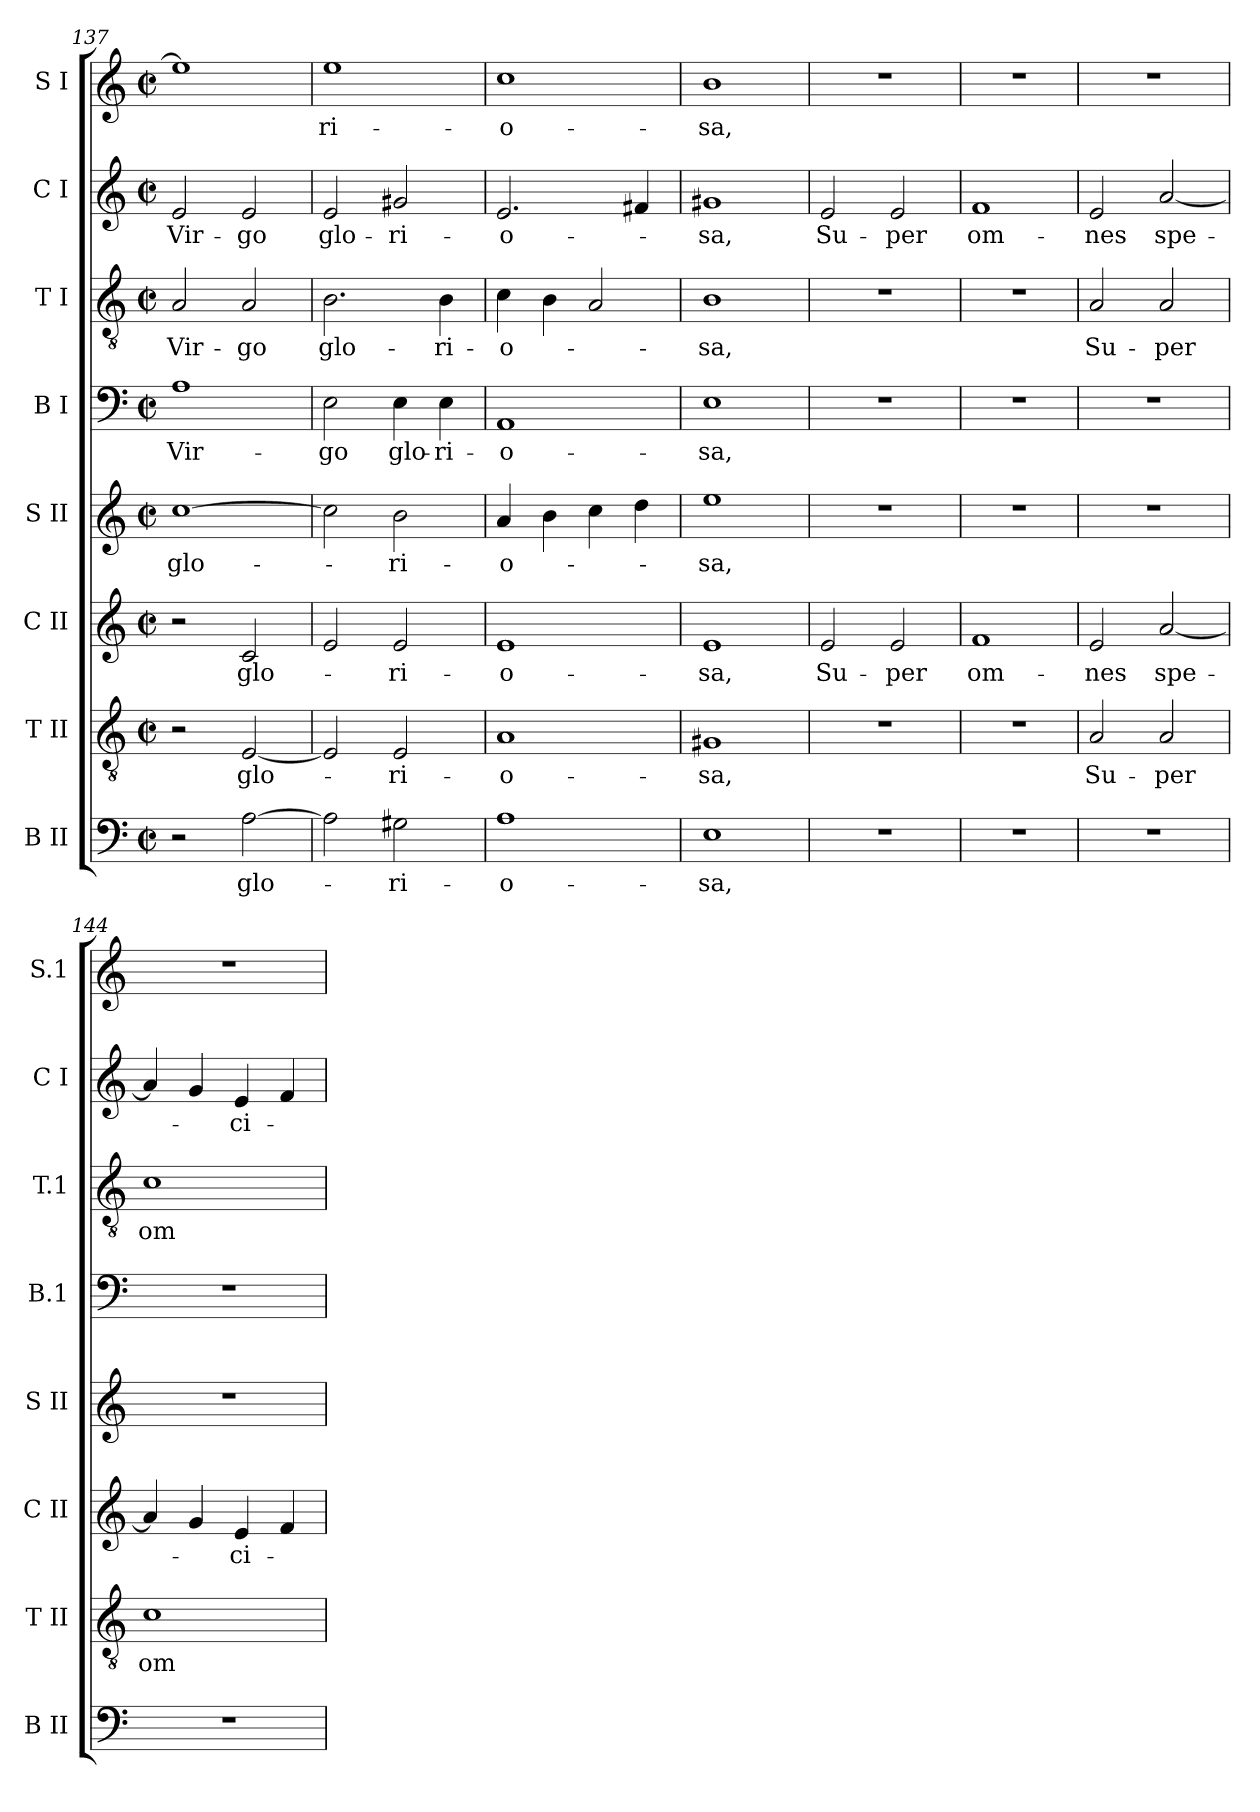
**kern	**text	**kern	**text	**kern	**text	**kern	**text	**kern	**text	**kern	**text	**kern	**text	**kern	**text
*part8	*part8	*part7	*part7	*part6	*part6	*part5	*part5	*part4	*part4	*part3	*part3	*part2	*part2	*part1	*part1
*staff8	*staff8	*staff7	*staff7	*staff6	*staff6	*staff5	*staff5	*staff4	*staff4	*staff3	*staff3	*staff2	*staff2	*staff1	*staff1
*I"B II	*	*I"T II	*	*I"C II	*	*I"S II	*	*I"B I	*	*I"T I	*	*I"C I	*	*I"S I	*
*I'B II	*	*I'T II	*	*I'C II	*	*I'S II	*	*I'B.1	*	*I'T.1	*	*I'C I	*	*I'S.1	*
*clefF4	*	*clefGv2	*	*clefG2	*	*clefG2	*	*clefF4	*	*clefGv2	*	*clefG2	*	*clefG2	*
*k[]	*	*k[]	*	*k[]	*	*k[]	*	*k[]	*	*k[]	*	*k[]	*	*k[]	*
*C:	*	*C:	*	*C:	*	*C:	*	*C:	*	*C:	*	*C:	*	*C:	*
*M2/2	*	*M2/2	*	*M2/2	*	*M2/2	*	*M2/2	*	*M2/2	*	*M2/2	*	*M2/2	*
*met(c|)	*	*met(c|)	*	*met(c|)	*	*met(c|)	*	*met(c|)	*	*met(c|)	*	*met(c|)	*	*met(c|)	*
=137	=137	=137	=137	=137	=137	=137	=137	=137	=137	=137	=137	=137	=137	=137	=137
!	!	!	!	!	!	!	!LO:LY:b	!	!LO:LY:b	!	!LO:LY:b	!	!LO:LY:b	!	!
2r	.	2r	.	2r	.	[1cc	glo-	1A	Vir-	2A/	Vir-	2e/	Vir-	1ee]	.
!	!LO:LY:b	!	!LO:LY:b	!	!LO:LY:b	!	!	!	!	!	!LO:LY:b	!	!LO:LY:b	!	!
[2A\	glo-	[2E/	glo-	2c/	glo-	.	.	.	.	2A/	-go	2e/	-go	.	.
=138	=138	=138	=138	=138	=138	=138	=138	=138	=138	=138	=138	=138	=138	=138	=138
!	!	!	!	!	!	!	!	!	!LO:LY:b	!	!LO:LY:b	!	!LO:LY:b	!	!LO:LY:b
2A\]	.	2E/]	.	2e/	.	2cc\]	.	2E\	-go	2.B\	glo-	2e/	glo-	1ee	-ri-
!	!LO:LY:b	!	!LO:LY:b	!	!LO:LY:b	!	!LO:LY:b	!	!LO:LY:b	!	!	!	!LO:LY:b	!	!
2G#X\	-ri-	2E/	-ri-	2e/	-ri-	2b\	-ri-	4E\	glo-	.	.	2g#X/	-ri-	.	.
!	!	!	!	!	!	!	!	!	!LO:LY:b	!	!LO:LY:b	!	!	!	!
.	.	.	.	.	.	.	.	4E\	-ri-	4B\	-ri-	.	.	.	.
!!LO:PB:g=z
=139	=139	=139	=139	=139	=139	=139	=139	=139	=139	=139	=139	=139	=139	=139	=139
!	!LO:LY:b	!	!LO:LY:b	!	!LO:LY:b	!	!LO:LY:b	!	!LO:LY:b	!	!LO:LY:b	!	!LO:LY:b	!	!LO:LY:b
1A	-o-	1A	-o-	1e	-o-	4a/	-o-	1AA	-o-	4c\	-o-	2.e/	-o-	1cc	-o-
.	.	.	.	.	.	4b\	.	.	.	4B\	.	.	.	.	.
.	.	.	.	.	.	4cc\	.	.	.	2A/	.	.	.	.	.
.	.	.	.	.	.	4dd\	.	.	.	.	.	4f#X/	.	.	.
=140	=140	=140	=140	=140	=140	=140	=140	=140	=140	=140	=140	=140	=140	=140	=140
!	!LO:LY:b	!	!LO:LY:b	!	!LO:LY:b	!	!LO:LY:b	!	!LO:LY:b	!	!LO:LY:b	!	!LO:LY:b	!	!LO:LY:b
1E	-sa,	1G#X	-sa,	1e	-sa,	1ee	-sa,	1E	-sa,	1B	-sa,	1g#X	-sa,	1b	-sa,
=141	=141	=141	=141	=141	=141	=141	=141	=141	=141	=141	=141	=141	=141	=141	=141
!	!	!	!	!	!LO:LY:b	!	!	!	!	!	!	!	!LO:LY:b	!	!
1r	.	1r	.	2e/	Su-	1r	.	1r	.	1r	.	2e/	Su-	1r	.
!	!	!	!	!	!LO:LY:b	!	!	!	!	!	!	!	!LO:LY:b	!	!
.	.	.	.	2e/	-per	.	.	.	.	.	.	2e/	-per	.	.
=142	=142	=142	=142	=142	=142	=142	=142	=142	=142	=142	=142	=142	=142	=142	=142
!	!	!	!	!	!LO:LY:b	!	!	!	!	!	!	!	!LO:LY:b	!	!
1r	.	1r	.	1f	om-	1r	.	1r	.	1r	.	1f	om-	1r	.
=143	=143	=143	=143	=143	=143	=143	=143	=143	=143	=143	=143	=143	=143	=143	=143
!	!	!	!LO:LY:b	!	!LO:LY:b	!	!	!	!	!	!LO:LY:b	!	!LO:LY:b	!	!
1r	.	2A/	Su-	2e/	-nes	1r	.	1r	.	2A/	Su-	2e/	-nes	1r	.
!	!	!	!LO:LY:b	!	!LO:LY:b	!	!	!	!	!	!LO:LY:b	!	!LO:LY:b	!	!
.	.	2A/	-per	[2a/	spe-	.	.	.	.	2A/	-per	[2a/	spe-	.	.
=144	=144	=144	=144	=144	=144	=144	=144	=144	=144	=144	=144	=144	=144	=144	=144
!	!	!	!LO:LY:b	!	!	!	!	!	!	!	!LO:LY:b	!	!	!	!
1r	.	1c	om-	4a/]	.	1r	.	1r	.	1c	om-	4a/]	.	1r	.
.	.	.	.	4g/	.	.	.	.	.	.	.	4g/	.	.	.
!	!	!	!	!	!LO:LY:b	!	!	!	!	!	!	!	!LO:LY:b	!	!
.	.	.	.	4e/	-ci-	.	.	.	.	.	.	4e/	-ci-	.	.
.	.	.	.	4f/	.	.	.	.	.	.	.	4f/	.	.	.
=	=	=	=	=	=	=	=	=	=	=	=	=	=	=	=
*-	*-	*-	*-	*-	*-	*-	*-	*-	*-	*-	*-	*-	*-	*-	*-
